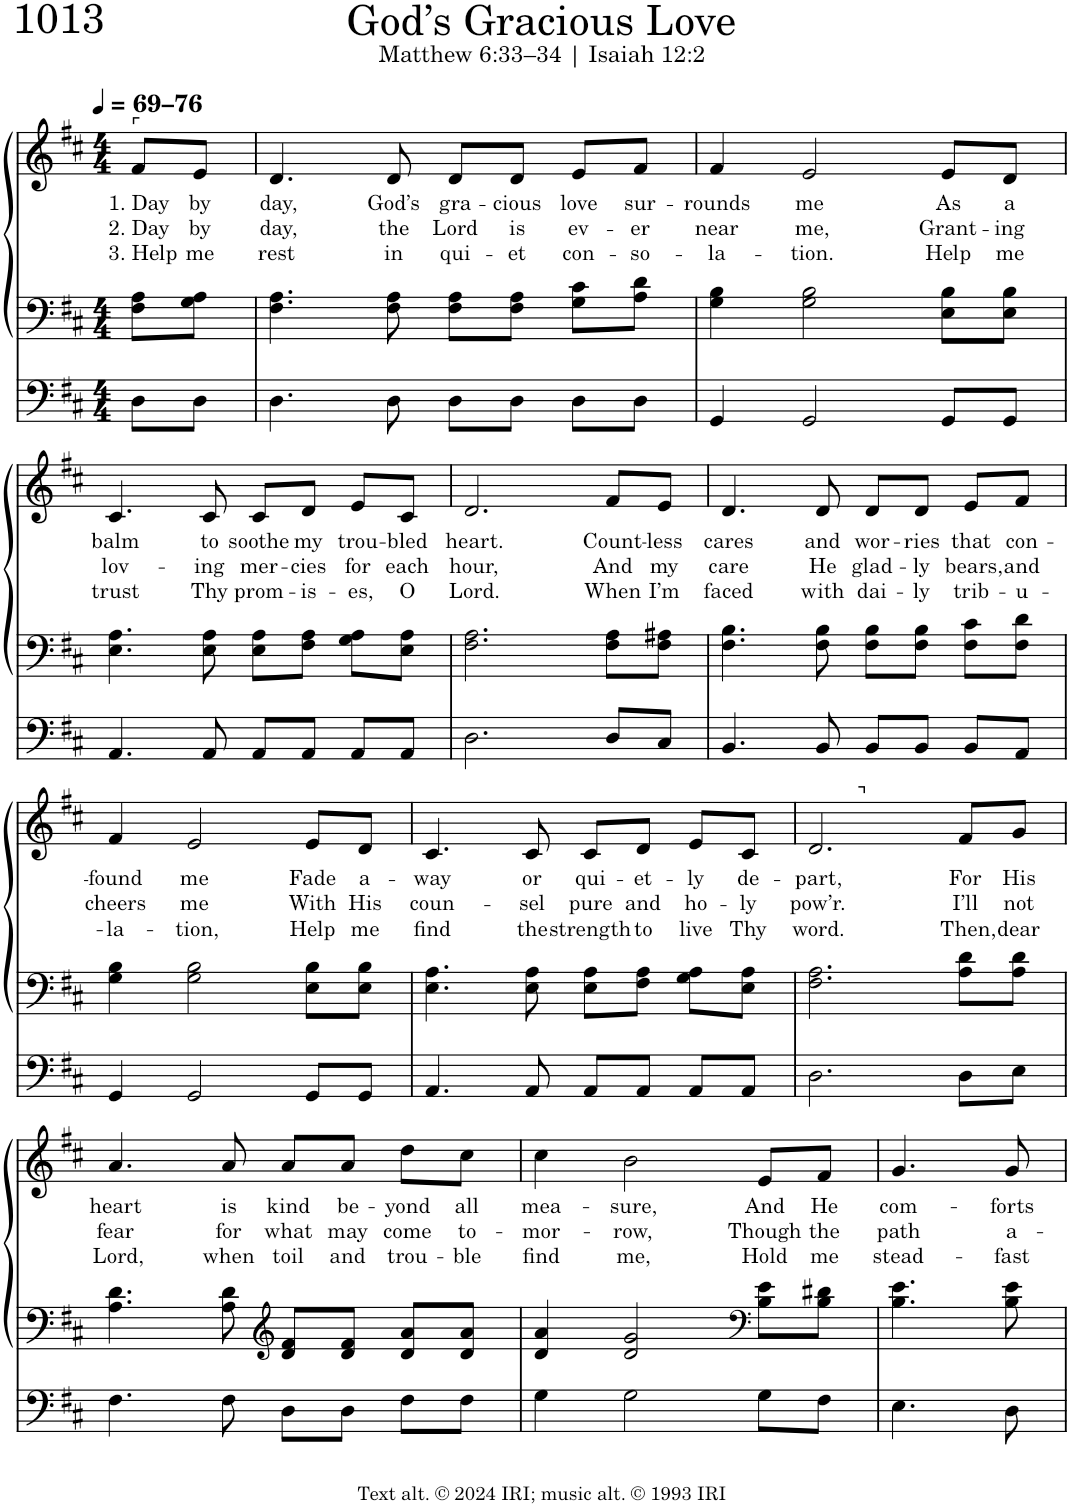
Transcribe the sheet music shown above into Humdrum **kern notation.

**kern	**kern	**kern	**text	**text	**text
*part1	*part1	*part1	*part1	*part1	*part1
*staff3	*staff2	*staff1	*staff1	*staff1	*staff1
*I"Organ	*	*	*	*	*
*I'Org.	*	*	*	*	*
*clefF4	*clefF4	*clefG2	*	*	*
*k[f#c#]	*k[f#c#]	*k[f#c#]	*	*	*
*M4/4	*M4/4	*M4/4	*	*	*
*MM69	*MM69	*MM69	*	*	*
=1	=1	=1	=1	=1	=1
!	!	!LO:TX:a:t=⌜	!	!	!
!	!	!LO:TX:a:B:t=–76	!	!	!
!	!	!	!LO:LY:b	!LO:LY:b	!LO:LY:b
8D\L	8F#\ 8A\L	8f#/L	1. Day	2. Day	3. Help
!	!	!	!LO:LY:b	!LO:LY:b	!LO:LY:b
8D\J	8G\ 8A\J	8e/J	by	by	me
=2	=2	=2	=2	=2	=2
!	!	!	!LO:LY:b	!LO:LY:b	!LO:LY:b
4.D\	4.F#\ 4.A\	4.d/	day,	day,	rest
!	!	!	!LO:LY:b	!LO:LY:b	!LO:LY:b
8D\	8F#\ 8A\	8d/	God’s	the	in
!	!	!	!LO:LY:b	!LO:LY:b	!LO:LY:b
8D\L	8F#\ 8A\L	8d/L	gra-	Lord	qui-
!	!	!	!LO:LY:b	!LO:LY:b	!LO:LY:b
8D\J	8F#\ 8A\J	8d/J	-cious	is	-et
!	!	!	!LO:LY:b	!LO:LY:b	!LO:LY:b
8D\L	8G\ 8c#\L	8e/L	love	ev-	con-
!	!	!	!LO:LY:b	!LO:LY:b	!LO:LY:b
8D\J	8A\ 8d\J	8f#/J	sur-	-er	-so-
=3	=3	=3	=3	=3	=3
!	!	!	!LO:LY:b	!LO:LY:b	!LO:LY:b
4GG/	4G\ 4B\	4f#/	-rounds	near	-la-
!	!	!	!LO:LY:b	!LO:LY:b	!LO:LY:b
2GG/	2G\ 2B\	2e/	me	me,	-tion.
!	!	!	!LO:LY:b	!LO:LY:b	!LO:LY:b
8GG/L	8E\ 8B\L	8e/L	As	Grant-	Help
!	!	!	!LO:LY:b	!LO:LY:b	!LO:LY:b
8GG/J	8E\ 8B\J	8d/J	a	-ing	me
!!LO:LB:g=z
=4	=4	=4	=4	=4	=4
!	!	!	!LO:LY:b	!LO:LY:b	!LO:LY:b
4.AA/	4.E\ 4.A\	4.c#/	balm	lov-	trust
!	!	!	!LO:LY:b	!LO:LY:b	!LO:LY:b
8AA/	8E\ 8A\	8c#/	to	-ing	Thy
!	!	!	!LO:LY:b	!LO:LY:b	!LO:LY:b
8AA/L	8E\ 8A\L	8c#/L	soothe	mer-	prom-
!	!	!	!LO:LY:b	!LO:LY:b	!LO:LY:b
8AA/J	8F#\ 8A\J	8d/J	my	-cies	-is-
!	!	!	!LO:LY:b	!LO:LY:b	!LO:LY:b
8AA/L	8G\ 8A\L	8e/L	trou-	for	-es,
!	!	!	!LO:LY:b	!LO:LY:b	!LO:LY:b
8AA/J	8E\ 8A\J	8c#/J	-bled	each	O
=5	=5	=5	=5	=5	=5
!	!	!	!LO:LY:b	!LO:LY:b	!LO:LY:b
2.D\	2.F#\ 2.A\	2.d/	heart.	hour,	Lord.
!	!	!	!LO:LY:b	!LO:LY:b	!LO:LY:b
8D/L	8F#\ 8A\L	8f#/L	Count-	And	When
!	!	!	!LO:LY:b	!LO:LY:b	!LO:LY:b
8C#/J	8F#\ 8A#X\J	8e/J	-less	my	I’m
=6	=6	=6	=6	=6	=6
!	!	!	!LO:LY:b	!LO:LY:b	!LO:LY:b
4.BB/	4.F#\ 4.B\	4.d/	cares	care	faced
!	!	!	!LO:LY:b	!LO:LY:b	!LO:LY:b
8BB/	8F#\ 8B\	8d/	and	He	with
!	!	!	!LO:LY:b	!LO:LY:b	!LO:LY:b
8BB/L	8F#\ 8B\L	8d/L	wor-	glad-	dai-
!	!	!	!LO:LY:b	!LO:LY:b	!LO:LY:b
8BB/J	8F#\ 8B\J	8d/J	-ries	-ly	-ly
!	!	!	!LO:LY:b	!LO:LY:b	!LO:LY:b
8BB/L	8F#\ 8c#\L	8e/L	that	bears,	trib-
!	!	!	!LO:LY:b	!LO:LY:b	!LO:LY:b
8AA/J	8F#\ 8d\J	8f#/J	con-	and	-u-
!!LO:LB:g=z
=7	=7	=7	=7	=7	=7
!	!	!	!LO:LY:b	!LO:LY:b	!LO:LY:b
4GG/	4G\ 4B\	4f#/	-found	cheers	-la-
!	!	!	!LO:LY:b	!LO:LY:b	!LO:LY:b
2GG/	2G\ 2B\	2e/	me	me	-tion,
!	!	!	!LO:LY:b	!LO:LY:b	!LO:LY:b
8GG/L	8E\ 8B\L	8e/L	Fade	With	Help
!	!	!	!LO:LY:b	!LO:LY:b	!LO:LY:b
8GG/J	8E\ 8B\J	8d/J	a-	His	me
=8	=8	=8	=8	=8	=8
!	!	!	!LO:LY:b	!LO:LY:b	!LO:LY:b
4.AA/	4.E\ 4.A\	4.c#/	-way	coun-	find
!	!	!	!LO:LY:b	!LO:LY:b	!LO:LY:b
8AA/	8E\ 8A\	8c#/	or	-sel	the
!	!	!	!LO:LY:b	!LO:LY:b	!LO:LY:b
8AA/L	8E\ 8A\L	8c#/L	qui-	pure	strength
!	!	!	!LO:LY:b	!LO:LY:b	!LO:LY:b
8AA/J	8F#\ 8A\J	8d/J	-et-	and	to
!	!	!	!LO:LY:b	!LO:LY:b	!LO:LY:b
8AA/L	8G\ 8A\L	8e/L	-ly	ho-	live
!	!	!	!LO:LY:b	!LO:LY:b	!LO:LY:b
8AA/J	8E\ 8A\J	8c#/J	de-	-ly	Thy
=9	=9	=9	=9	=9	=9
!	!	!	!LO:LY:b	!LO:LY:b	!LO:LY:b
*	*	*^	*	*	*
2.D\	2.F#\ 2.A\	2.d/	4ryy	-part,	pow’r.	word.
!	!	!	!LO:TX:a:t=⌝	!	!	!
.	.	.	2.ryy	.	.	.
!	!	!	!	!LO:LY:b	!LO:LY:b	!LO:LY:b
8D\L	8A\ 8d\L	8f#/L	.	For	I’ll	Then,
!	!	!	!	!LO:LY:b	!LO:LY:b	!LO:LY:b
8E\J	8A\ 8d\J	8g/J	.	His	not	dear
!!LO:LB:g=z
=10	=10	=10	=10	=10	=10	=10
!	!	!	!	!LO:LY:b	!LO:LY:b	!LO:LY:b
*	*	*v	*v	*	*	*
4.F#\	4.A\ 4.d\	4.a/	heart	fear	Lord,
!	!	!	!LO:LY:b	!LO:LY:b	!LO:LY:b
8F#\	8A\ 8d\	8a/	is	for	when
*	*clefG2	*	*	*	*
!	!	!	!LO:LY:b	!LO:LY:b	!LO:LY:b
8D\L	8d/ 8f#/L	8a/L	kind	what	toil
!	!	!	!LO:LY:b	!LO:LY:b	!LO:LY:b
8D\J	8d/ 8f#/J	8a/J	be-	may	and
!	!	!	!LO:LY:b	!LO:LY:b	!LO:LY:b
8F#\L	8d/ 8a/L	8dd\L	-yond	come	trou-
!	!	!	!LO:LY:b	!LO:LY:b	!LO:LY:b
8F#\J	8d/ 8a/J	8cc#\J	all	to-	-ble
=11	=11	=11	=11	=11	=11
!	!	!	!LO:LY:b	!LO:LY:b	!LO:LY:b
4G\	4d/ 4a/	4cc#\	mea-	-mor-	find
!	!	!	!LO:LY:b	!LO:LY:b	!LO:LY:b
2G\	2d/ 2g/	2b\	-sure,	-row,	me,
*	*clefF4	*	*	*	*
!	!	!	!LO:LY:b	!LO:LY:b	!LO:LY:b
8G\L	8B\ 8e\L	8e/L	And	Though	Hold
!	!	!	!LO:LY:b	!LO:LY:b	!LO:LY:b
8F#\J	8B\ 8d#X\J	8f#/J	He	the	me
=12	=12	=12	=12	=12	=12
!	!	!	!LO:LY:b	!LO:LY:b	!LO:LY:b
4.E\	4.B\ 4.e\	4.g/	com-	path	stead-
!	!	!	!LO:LY:b	!LO:LY:b	!LO:LY:b
8D\	8B\ 8e\	8g/	-forts	a-	-fast
=	=	=	=	=	=
*-	*-	*-	*-	*-	*-
